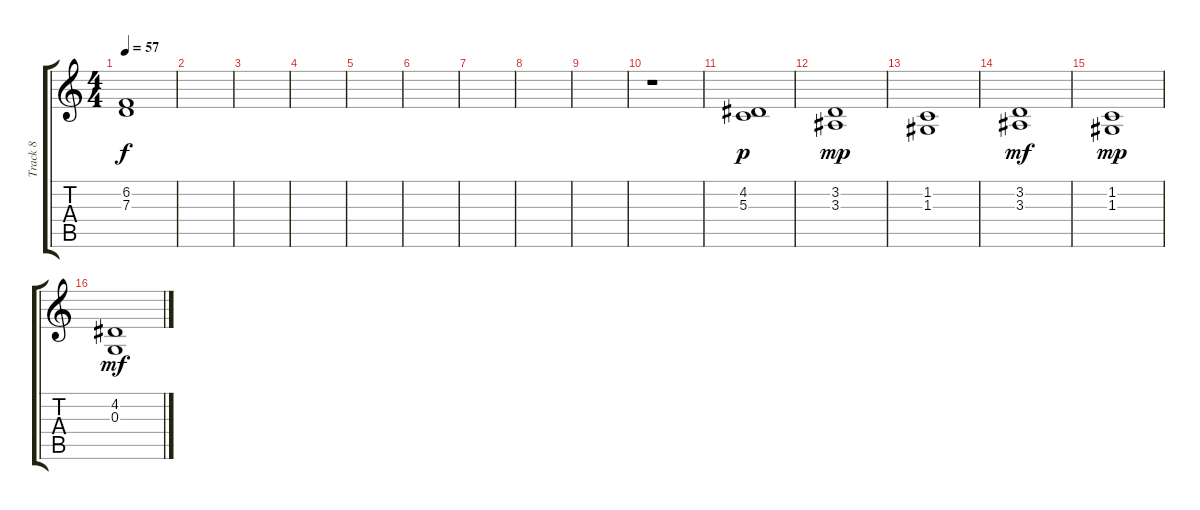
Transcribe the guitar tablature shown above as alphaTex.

\track ("Track 8" "Track 8") {instrument synthvoice}
\staff {score tabs}
\tuning (E4 B3 G3 D3 A2 E2) {hide}
\ts (4 4)
\tempo 57
\clef g2
\ks c
(6.2 7.3).1{dy f} |
|
|
|
|
|
|
|
|
r.1 |
(4.2 5.3).1{dy p} |
(3.2 3.3).1{dy mp} |
(1.2 1.3).1 |
(3.2 3.3).1{dy mf} |
(1.2 1.3).1{dy mp} |
(4.2 0.3).1{dy mf}
